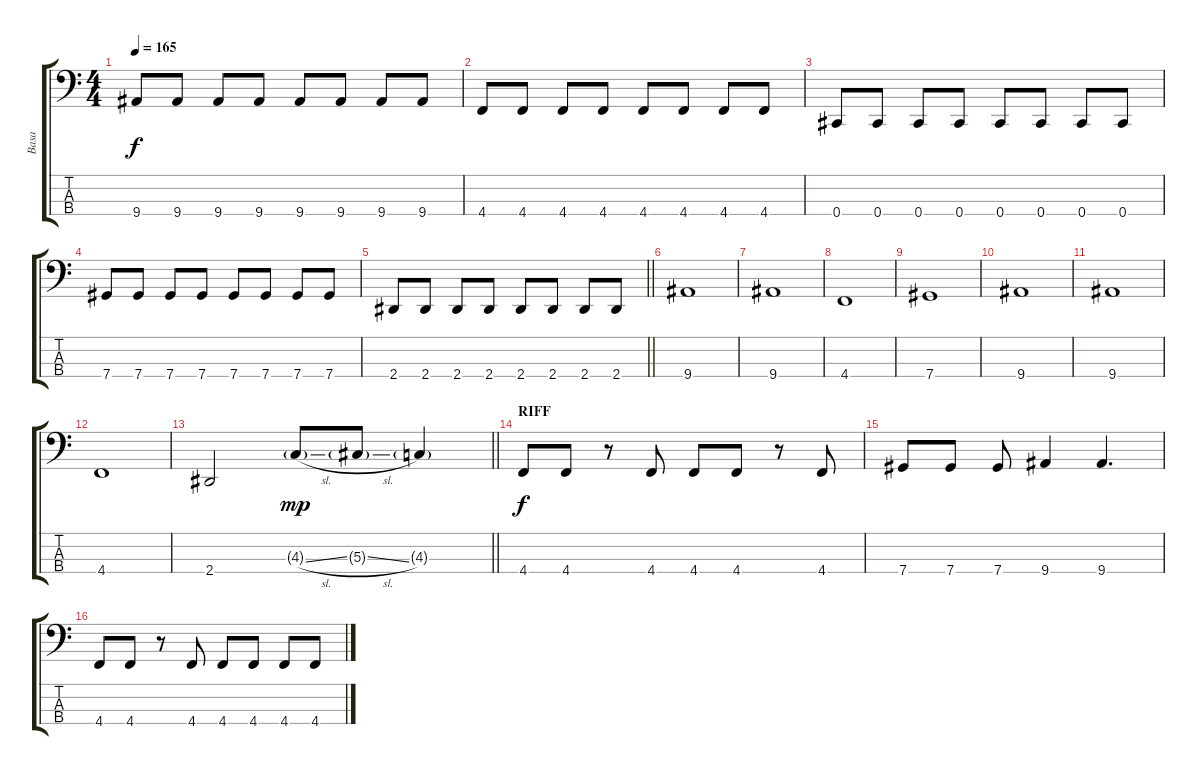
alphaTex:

\track ("Basa" "Basa") {instrument electricbassfinger}
\staff {score tabs}
\tuning (Gb2 Db2 Ab1 Db1) {hide}
\ts (4 4)
\tempo 165
\clef f4
\ks c
9.4.8{dy f} 9.4.8 9.4.8 9.4.8 9.4.8 9.4.8 9.4.8 9.4.8 |
4.4.8 4.4.8 4.4.8 4.4.8 4.4.8 4.4.8 4.4.8 4.4.8 |
0.4.8 0.4.8 0.4.8 0.4.8 0.4.8 0.4.8 0.4.8 0.4.8 |
7.4.8 7.4.8 7.4.8 7.4.8 7.4.8 7.4.8 7.4.8 7.4.8 |
\barLineRight lightlight
2.4.8 2.4.8 2.4.8 2.4.8 2.4.8 2.4.8 2.4.8 2.4.8 |
\section ("" "")
9.4.1 |
9.4.1 |
4.4.1 |
7.4.1 |
9.4.1 |
9.4.1 |
4.4.1 |
\barLineRight lightlight
2.4.2 4.3{sl g}.8{dy mp} 5.3{sl g}.8 4.3{g}.4 |
\section ("" "RIFF")
4.4.8{dy f} 4.4.8 r.8 4.4.8 4.4.8 4.4.8 r.8 4.4.8 |
7.4.8 7.4.8 7.4.8 9.4.4 9.4.4{d} |
4.4.8 4.4.8 r.8 4.4.8 4.4.8 4.4.8 4.4.8 4.4.8
